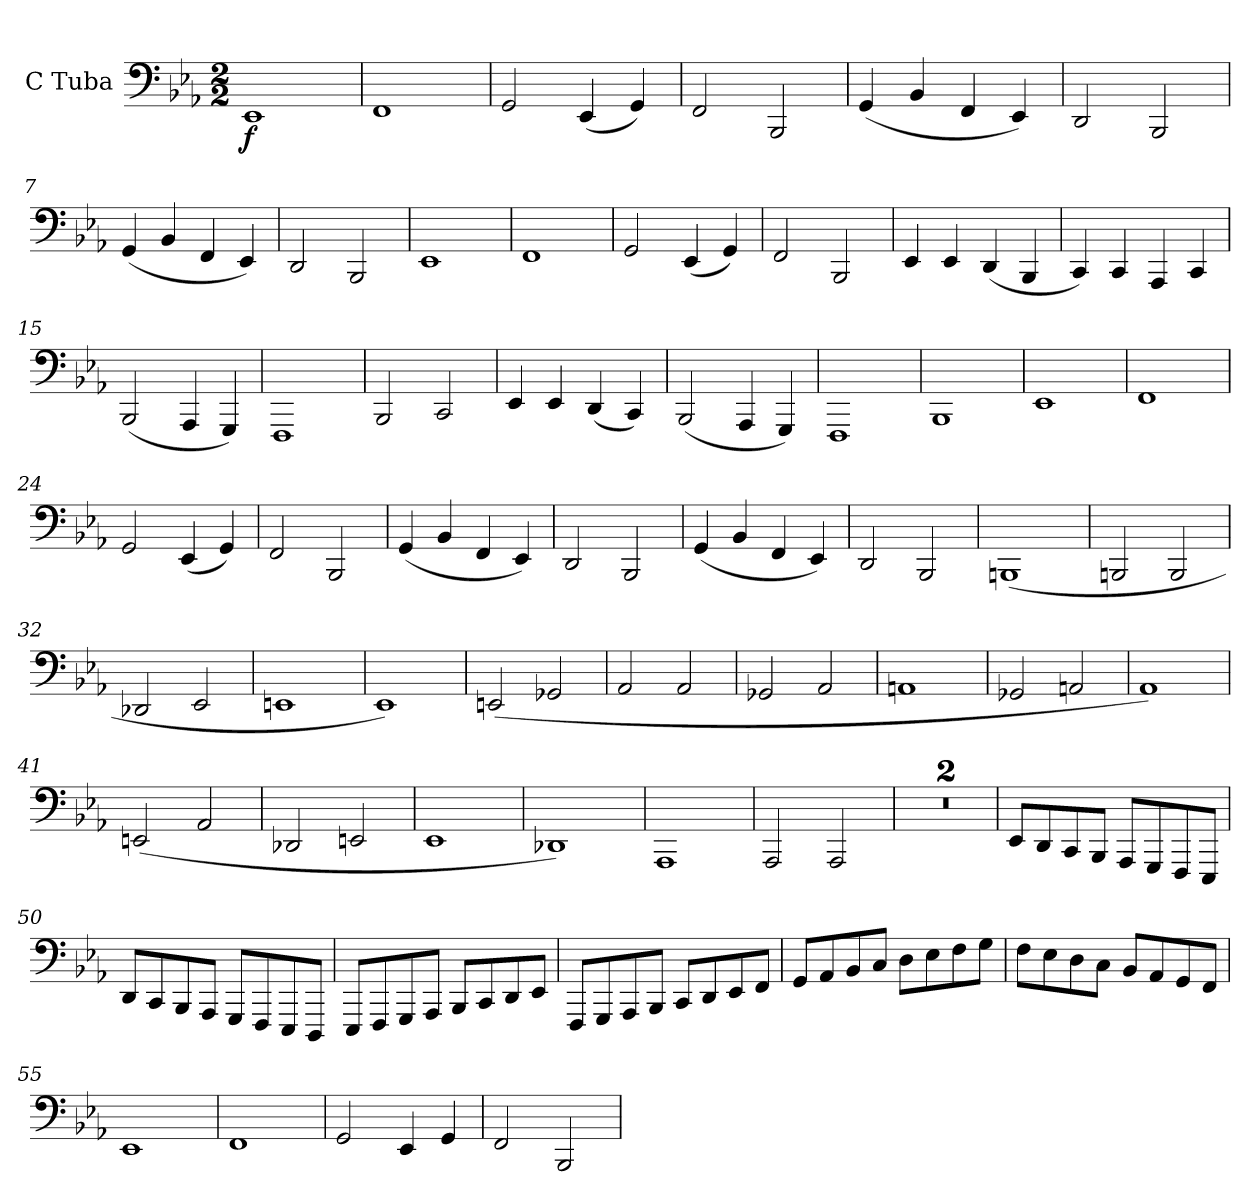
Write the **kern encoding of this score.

**kern	**dynam
*part1	*part1
*staff1	*staff1
*I"C Tuba	*
*I'C Tu.	*
*clefF4	*
*k[b-e-a-]	*
*M2/2	*
=1	=1
!	!LO:DY:b
1EE-	f
=2	=2
1FF	.
=3	=3
2GG/	.
(4EE-/	.
4GG/)	.
=4	=4
2FF/	.
2BBB-/	.
=5	=5
(4GG/	.
4BB-/	.
4FF/	.
4EE-/)	.
=6	=6
2DD/	.
2BBB-/	.
=7	=7
(4GG/	.
4BB-/	.
4FF/	.
4EE-/)	.
=8	=8
2DD/	.
2BBB-/	.
=9	=9
1EE-	.
=10	=10
1FF	.
=11	=11
2GG/	.
(4EE-/	.
4GG/)	.
=12	=12
2FF/	.
2BBB-/	.
=13	=13
4EE-/	.
4EE-/	.
(4DD/	.
4BBB-/	.
=14	=14
4CC/)	.
4CC/	.
4AAA-/	.
4CC/	.
=15	=15
(2BBB-/	.
4AAA-/	.
4GGG/)	.
=16	=16
1FFF	.
=17	=17
2BBB-/	.
2CC/	.
!!LO:LB:g=z
=18	=18
4EE-/	.
4EE-/	.
(4DD/	.
4CC/)	.
=19	=19
(2BBB-/	.
4AAA-/	.
4GGG/)	.
=20	=20
1FFF	.
=21	=21
1BBB-	.
=22	=22
1EE-	.
=23	=23
1FF	.
=24	=24
2GG/	.
(4EE-/	.
4GG/)	.
=25	=25
2FF/	.
2BBB-/	.
=26	=26
(4GG/	.
4BB-/	.
4FF/	.
4EE-/)	.
=27	=27
2DD/	.
2BBB-/	.
=28	=28
(4GG/	.
4BB-/	.
4FF/	.
4EE-/)	.
=29	=29
2DD/	.
2BBB-/	.
=30	=30
(1BBBn	.
=31	=31
2BBBn/	.
2BBB/	.
=32	=32
2DD-X/	.
2EE-/	.
=33	=33
1EEn	.
=34	=34
1EE-)	.
=35	=35
(2EEn/	.
2GG-X/	.
=36	=36
2AA-/	.
2AA-/	.
!!LO:LB:g=z
=37	=37
2GG-X/	.
2AA-/	.
=38	=38
1AAn	.
=39	=39
2GG-X/	.
2AAn/	.
=40	=40
1AA-)	.
=41	=41
(2EEn/	.
2AA-/	.
=42	=42
2DD-X/	.
2EEn/	.
=43	=43
1EE-	.
=44	=44
1DD-X)	.
=45	=45
1AAA-	.
=46	=46
2AAA-/	.
2AAA-/	.
=47	=47
1r	.
=48	=48
1r	.
=49	=49
8EE-/L	.
8DD/	.
8CC/	.
8BBB-/J	.
8AAA-/L	.
8GGG/	.
8FFF/	.
8EEE-/J	.
=50	=50
8DD/L	.
8CC/	.
8BBB-/	.
8AAA-/J	.
8GGG/L	.
8FFF/	.
8EEE-/	.
8DDD/J	.
=51	=51
8EEE-/L	.
8FFF/	.
8GGG/	.
8AAA-/J	.
8BBB-/L	.
8CC/	.
8DD/	.
8EE-/J	.
!!LO:LB:g=z
=52	=52
8FFF/L	.
8GGG/	.
8AAA-/	.
8BBB-/J	.
8CC/L	.
8DD/	.
8EE-/	.
8FF/J	.
=53	=53
8GG/L	.
8AA-/	.
8BB-/	.
8C/J	.
8D\L	.
8E-\	.
8F\	.
8G\J	.
=54	=54
8F\L	.
8E-\	.
8D\	.
8C\J	.
8BB-/L	.
8AA-/	.
8GG/	.
8FF/J	.
=55	=55
1EE-	.
=56	=56
1FF	.
=57	=57
2GG/	.
4EE-/	.
4GG/	.
=58	=58
2FF/	.
2BBB-/	.
=	=
*-	*-
